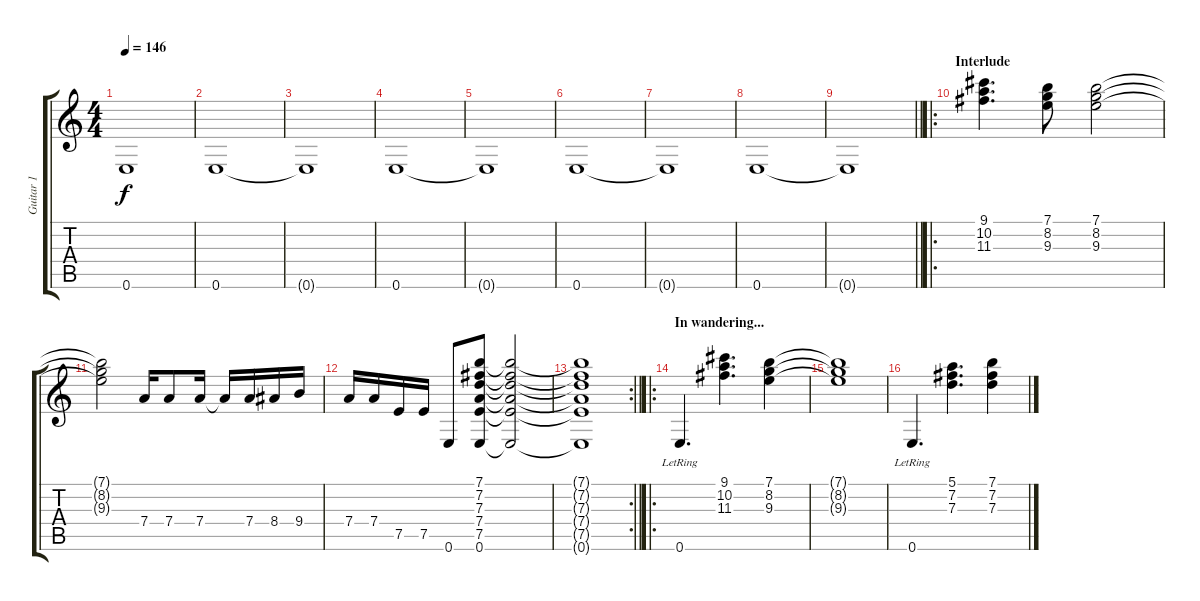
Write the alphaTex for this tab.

\track ("Guitar 1" "Guitar 1") {instrument overdrivenguitar}
\staff {score tabs}
\tuning (E4 B3 G3 D3 A2 E2) {hide}
\ts (4 4)
\tempo 146
\clef g2
\ks c
0.6{t}.1{dy f} |
0.6.1 |
0.6{t}.1 |
0.6.1 |
0.6{t}.1 |
0.6.1 |
0.6{t}.1 |
0.6.1 |
\barLineRight lightlight
0.6{t}.1 |
\ro
\section ("" "Interlude")
(9.1 10.2 11.3).4{d} (7.1 8.2 9.3).8 (7.1 8.2 9.3).2 |
(7.1{t} 8.2{t} 9.3{t}).2 7.4.16 7.4.8 7.4.16 7.4{t}.16 7.4.16 8.4.16 9.4.16 |
7.4.16 7.4.16 7.5.16 7.5.16 0.6.8 (7.1 7.2 7.3 7.4 7.5 0.6).8 (7.1{t} 7.2{t} 7.3{t} 7.4{t} 7.5{t} 0.6{t}).2 |
\rc 2
\barLineRight lightlight
(7.1{t} 7.2{t} 7.3{t} 7.4{t} 7.5{t} 0.6{t}).1 |
\ro
\section ("" "In wandering...")
0.6{lr}.4{d} (9.1 10.2 11.3).4{d} (7.1 8.2 9.3).4 |
(7.1{t} 8.2{t} 9.3{t}).1 |
0.6{lr}.4{d} (5.1 7.2 7.3).4{d} (7.1 7.2 7.3).4
